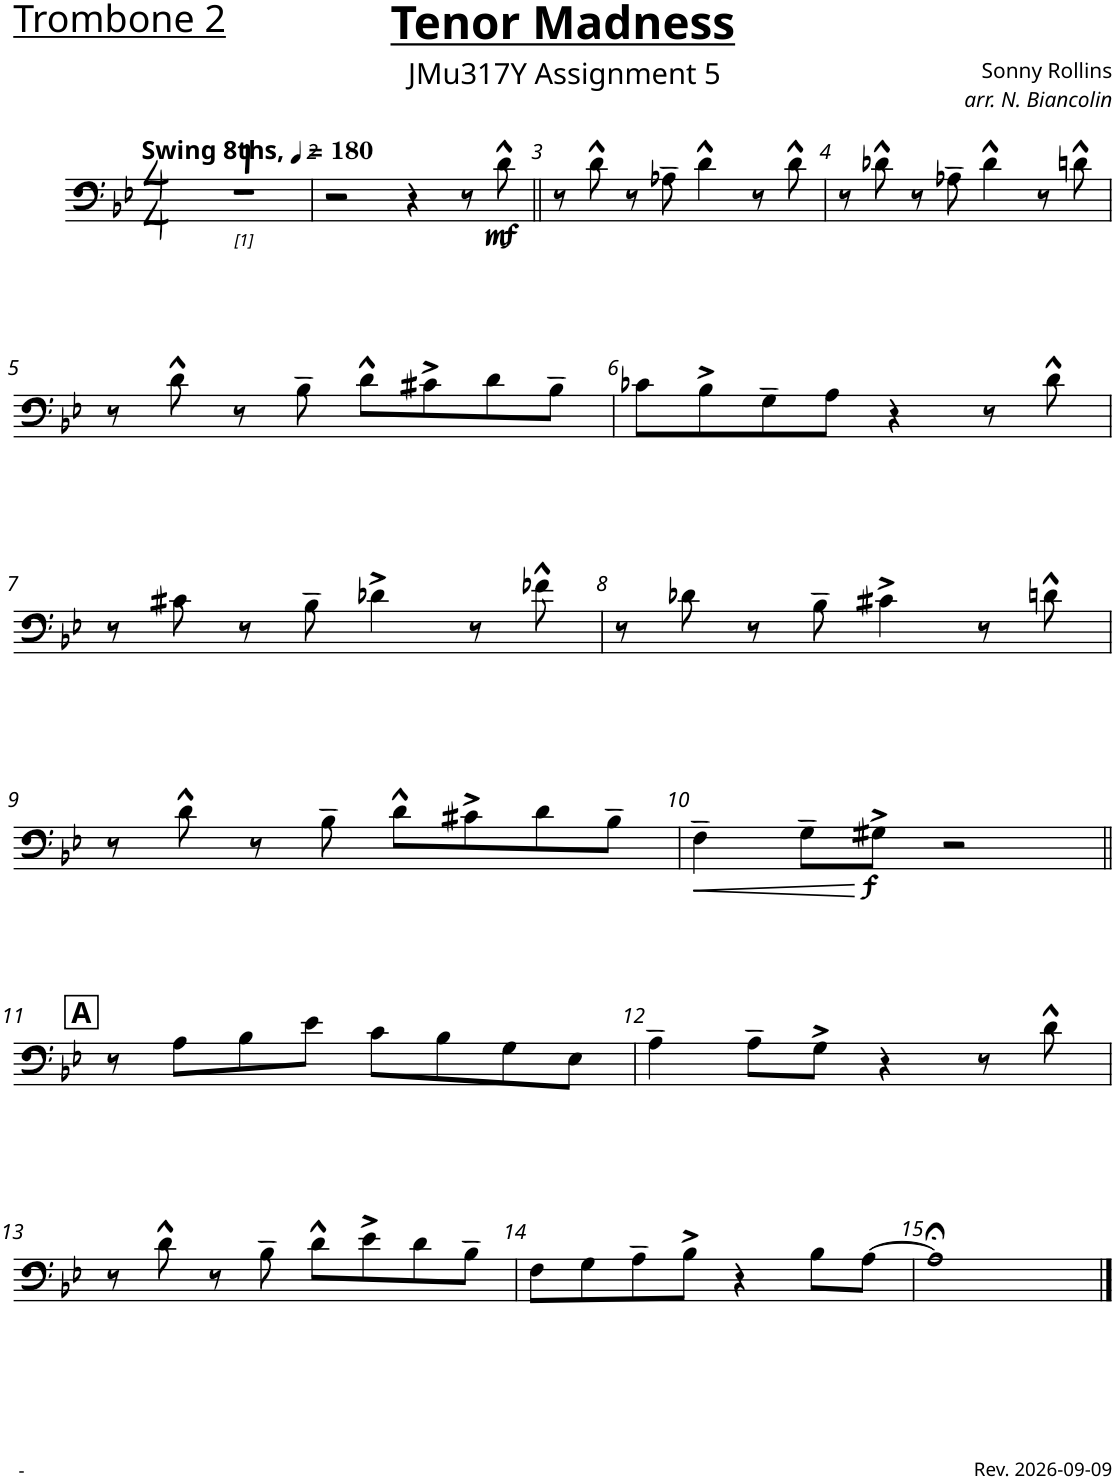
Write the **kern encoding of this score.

**kern	**dynam
*part1	*part1
*staff1	*staff1
*I"Trombone 2	*
*I'Tbn. 2	*
*clefF4	*
*k[b-e-]	*
*M4/4	*
*MM180	*
=1	=1
!LO:TX:a:B:t=Swing 8ths,	!
1r	.
=2	=2
2r	.
4r	.
8r	.
!	!LO:DY:b
8d^^\	mf
=3||	=3||
8r	.
8d^^\	.
8r	.
8A-X~\	.
4d^^\	.
8r	.
8d^^\	.
=4	=4
8r	.
8d-X^^\	.
8r	.
8A-X~\	.
4d-^^\	.
8r	.
8dn^^\	.
!!LO:LB:g=z
=5	=5
8r	.
8d^^\	.
8r	.
8B-~\	.
8d^^\L	.
8c#X^\	.
8d\	.
8B-~\J	.
=6	=6
8c-X\L	.
8B-^\	.
8G~\	.
8A\J	.
4r	.
8r	.
8d^^\	.
!!LO:LB:g=z
=7	=7
8r	.
8c#X\	.
8r	.
8B-~\	.
4d-X^\	.
8r	.
8f-X^^\	.
=8	=8
8r	.
8d-X\	.
8r	.
8B-~\	.
4c#X^\	.
8r	.
8dn^^\	.
!!LO:LB:g=z
=9	=9
8r	.
8d^^\	.
8r	.
8B-~\	.
8d^^\L	.
8c#X^\	.
8d\	.
8B-~\J	.
=10	=10
!	!LO:HP:b
4F~\	<
8G~\L	.
!	!LO:DY:n=1:b
8G#X^\J	[ f
2r	.
!!LO:LB:g=z
!!LO:REH:place=s1:a:B:cj:fs=14:t=A
=11||	=11||
8r	.
8A\L	.
8B-\	.
8e-\J	.
8c\L	.
8B-\	.
8G\	.
8E-\J	.
=12	=12
4A~\	.
8A~\L	.
8G^\J	.
4r	.
8r	.
8d^^\	.
!!LO:LB:g=z
=13	=13
8r	.
8d^^\	.
8r	.
8B-~\	.
8d^^\L	.
8e-^\	.
8d\	.
8B-~\J	.
=14	=14
8F\L	.
8G\	.
8A~\	.
8B-^\J	.
4r	.
8B-\L	.
[8A\J	.
=15	=15
1A;<]	.
==	==
*-	*-
